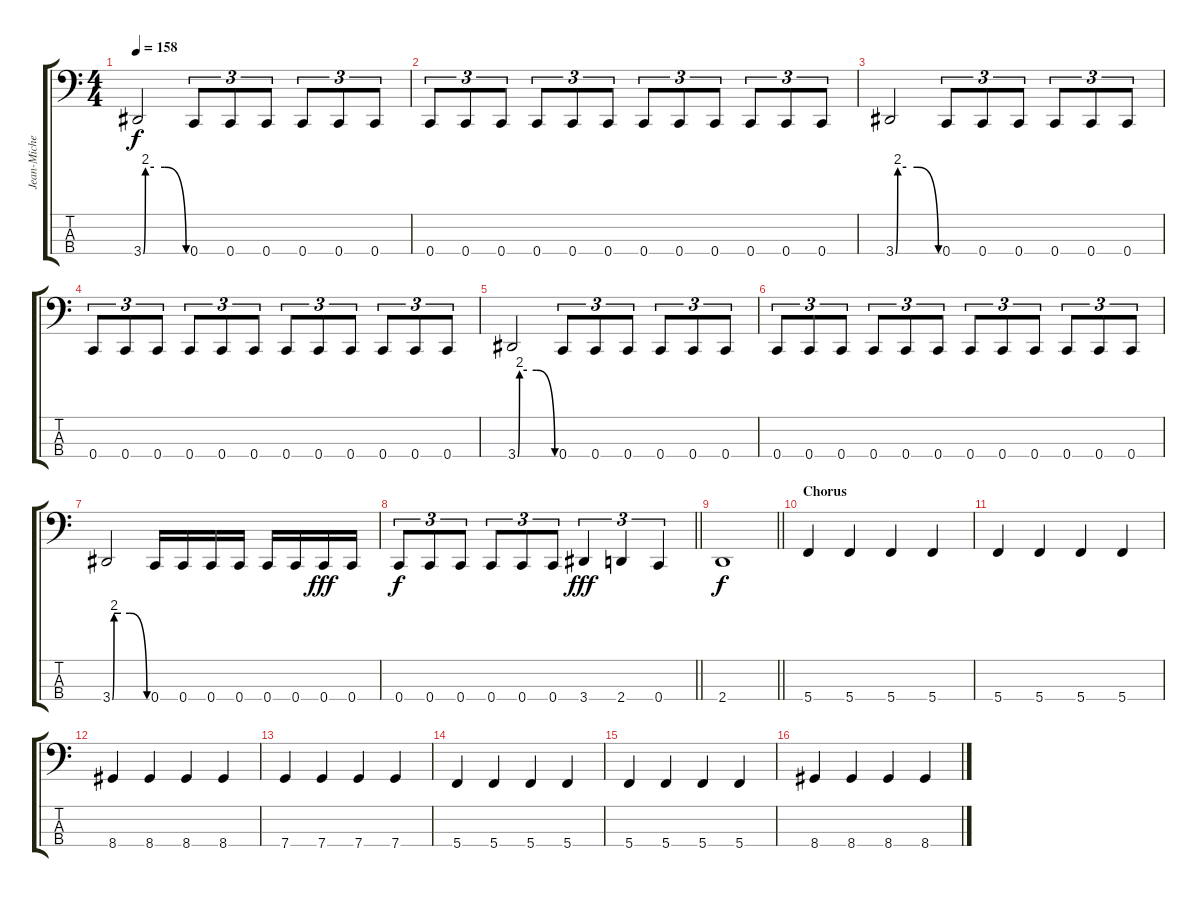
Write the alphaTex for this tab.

\track ("Jean-Michel Labadie" "Jean-Miche") {instrument electricbasspick}
\staff {score tabs}
\tuning (F2 C2 G1 C1) {hide}
\ts (4 4)
\tempo 158
\clef f4
\ks c
3.4{be (custom 0 0 3 8 15 8 30 8 60 0)}.2{dy f} 0.4.8{tu (3 2)} 0.4.8{tu (3 2)} 0.4.8{tu (3 2)} 0.4.8{tu (3 2)} 0.4.8{tu (3 2)} 0.4.8{tu (3 2)} |
0.4.8{tu (3 2)} 0.4.8{tu (3 2)} 0.4.8{tu (3 2)} 0.4.8{tu (3 2)} 0.4.8{tu (3 2)} 0.4.8{tu (3 2)} 0.4.8{tu (3 2)} 0.4.8{tu (3 2)} 0.4.8{tu (3 2)} 0.4.8{tu (3 2)} 0.4.8{tu (3 2)} 0.4.8{tu (3 2)} |
3.4{be (custom 0 0 3 8 15 8 30 8 60 0)}.2 0.4.8{tu (3 2)} 0.4.8{tu (3 2)} 0.4.8{tu (3 2)} 0.4.8{tu (3 2)} 0.4.8{tu (3 2)} 0.4.8{tu (3 2)} |
0.4.8{tu (3 2)} 0.4.8{tu (3 2)} 0.4.8{tu (3 2)} 0.4.8{tu (3 2)} 0.4.8{tu (3 2)} 0.4.8{tu (3 2)} 0.4.8{tu (3 2)} 0.4.8{tu (3 2)} 0.4.8{tu (3 2)} 0.4.8{tu (3 2)} 0.4.8{tu (3 2)} 0.4.8{tu (3 2)} |
3.4{be (custom 0 0 3 8 15 8 30 8 60 0)}.2 0.4.8{tu (3 2)} 0.4.8{tu (3 2)} 0.4.8{tu (3 2)} 0.4.8{tu (3 2)} 0.4.8{tu (3 2)} 0.4.8{tu (3 2)} |
0.4.8{tu (3 2)} 0.4.8{tu (3 2)} 0.4.8{tu (3 2)} 0.4.8{tu (3 2)} 0.4.8{tu (3 2)} 0.4.8{tu (3 2)} 0.4.8{tu (3 2)} 0.4.8{tu (3 2)} 0.4.8{tu (3 2)} 0.4.8{tu (3 2)} 0.4.8{tu (3 2)} 0.4.8{tu (3 2)} |
3.4{be (custom 0 0 3 8 15 8 30 8 60 0)}.2 0.4.16 0.4.16 0.4.16 0.4.16 0.4.16 0.4.16 0.4.16{dy fff} 0.4.16 |
\barLineRight lightlight
0.4.8{tu (3 2) dy f} 0.4.8{tu (3 2)} 0.4.8{tu (3 2)} 0.4.8{tu (3 2)} 0.4.8{tu (3 2)} 0.4.8{tu (3 2)} 3.4.4{tu (3 2) dy fff} 2.4.4{tu (3 2)} 0.4.4{tu (3 2)} |
\barLineRight lightlight
2.4.1{dy f} |
\section ("" "Chorus")
5.4.4 5.4.4 5.4.4 5.4.4 |
5.4.4 5.4.4 5.4.4 5.4.4 |
8.4.4 8.4.4 8.4.4 8.4.4 |
7.4.4 7.4.4 7.4.4 7.4.4 |
5.4.4 5.4.4 5.4.4 5.4.4 |
5.4.4 5.4.4 5.4.4 5.4.4 |
8.4.4 8.4.4 8.4.4 8.4.4
